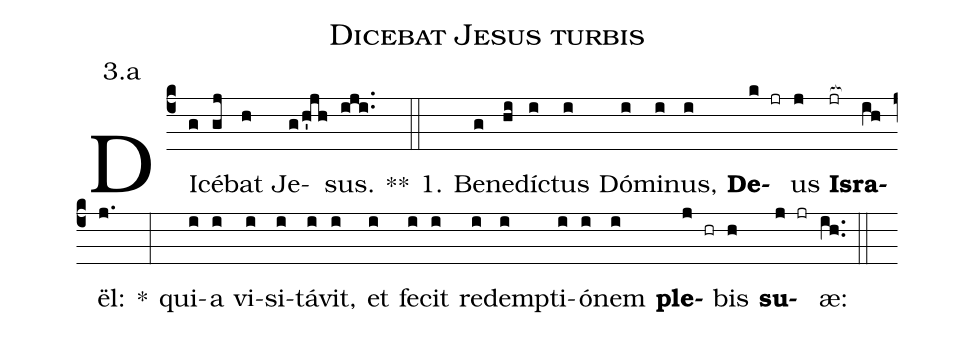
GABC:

name:Dicebat Jesus turbis;
office-part:Antiphona;
mode:3;
annotation: 3.a;
%%
(c4) DI(g)cé(gj)bat(h) Je(g/h'jh)sus.(iji..) **(::)
1. Be(g)ne(hi)díc(i)tus(i) Dó(i)mi(i)nus,(i) <b>De</b>(k jr)us(j) <b>Is</b>(jr[ocb:1{])<b>ra</b>(ih[ocb:0}])ël:(j.) *(:) qui(i)a(i) vi(i)si(i)tá(i)vit,(i) et(i) fe(i)cit(i) red(i)emp(i)ti(i)ó(i)nem(i) <b>ple</b>(j hr)bis(h) <b>su</b>(j jr)æ:(ih..) (::)
